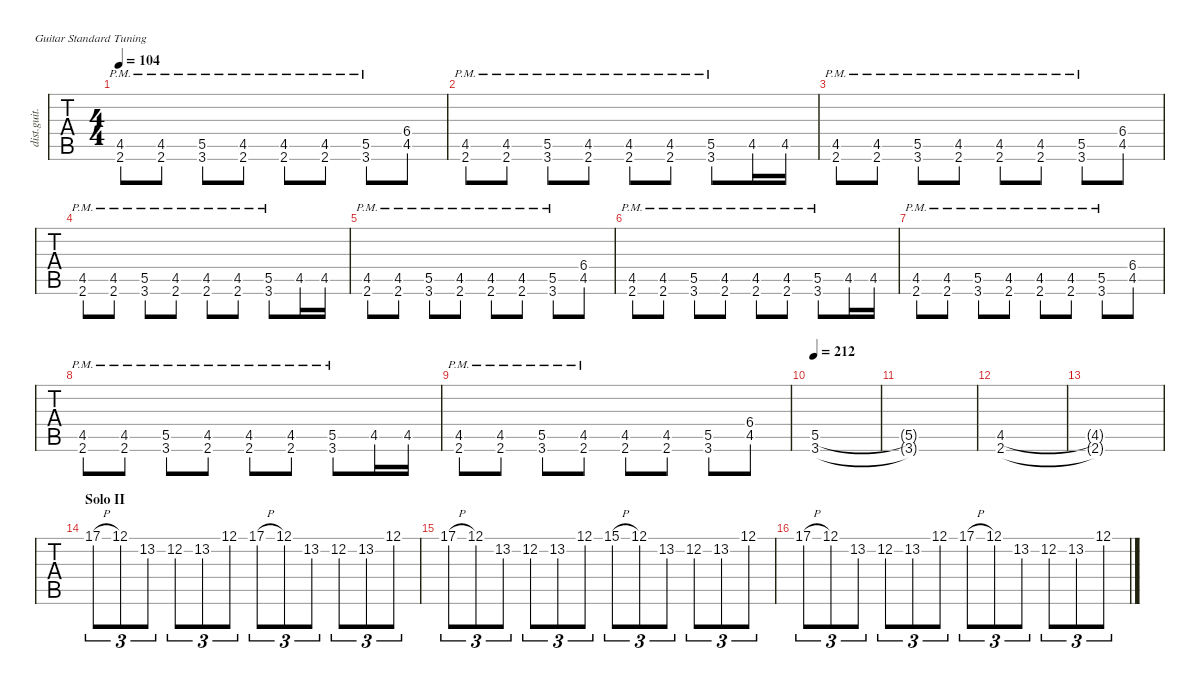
\defaultSystemsLayout 4
\hideDynamics
\bracketExtendMode nobrackets
\track ("Rhythm Guitar (James)" "dist.guit.") {defaultSystemsLayout 4 multiBarRest instrument distortionguitar}
\staff {tabs}
\tuning (E4 B3 G3 D3 A2 E2)
\ts (4 4)
\tempo 104
\clef g2
\ks c
(2.6{pm acc #} 4.5{pm acc #}).8{dy f} (2.6{pm acc #} 4.5{pm acc #}).8 (3.6{pm} 5.5{pm}).8 (2.6{pm acc #} 4.5{pm acc #}).8 (2.6{pm acc #} 4.5{pm acc #}).8 (2.6{pm acc #} 4.5{pm acc #}).8 (3.6{pm} 5.5{pm}).8 (4.5{acc #} 6.4{acc #}).8 |
(2.6{pm acc #} 4.5{pm acc #}).8 (2.6{pm acc #} 4.5{pm acc #}).8 (3.6{pm} 5.5{pm}).8 (2.6{pm acc #} 4.5{pm acc #}).8 (2.6{pm acc #} 4.5{pm acc #}).8 (2.6{pm acc #} 4.5{pm acc #}).8 (3.6{pm} 5.5{pm}).8 4.5{acc #}.16 4.5{acc #}.16 |
(2.6{pm acc #} 4.5{pm acc #}).8 (2.6{pm acc #} 4.5{pm acc #}).8 (3.6{pm} 5.5{pm}).8 (2.6{pm acc #} 4.5{pm acc #}).8 (2.6{pm acc #} 4.5{pm acc #}).8 (2.6{pm acc #} 4.5{pm acc #}).8 (3.6{pm} 5.5{pm}).8 (4.5{acc #} 6.4{acc #}).8 |
(2.6{pm acc #} 4.5{pm acc #}).8 (2.6{pm acc #} 4.5{pm acc #}).8 (3.6{pm} 5.5{pm}).8 (2.6{pm acc #} 4.5{pm acc #}).8 (2.6{pm acc #} 4.5{pm acc #}).8 (2.6{pm acc #} 4.5{pm acc #}).8 (3.6{pm} 5.5{pm}).8 4.5{acc #}.16 4.5{acc #}.16 |
(2.6{pm acc #} 4.5{pm acc #}).8 (2.6{pm acc #} 4.5{pm acc #}).8 (3.6{pm} 5.5{pm}).8 (2.6{pm acc #} 4.5{pm acc #}).8 (2.6{pm acc #} 4.5{pm acc #}).8 (2.6{pm acc #} 4.5{pm acc #}).8 (3.6{pm} 5.5{pm}).8 (4.5{acc #} 6.4{acc #}).8 |
(2.6{pm acc #} 4.5{pm acc #}).8 (2.6{pm acc #} 4.5{pm acc #}).8 (3.6{pm} 5.5{pm}).8 (2.6{pm acc #} 4.5{pm acc #}).8 (2.6{pm acc #} 4.5{pm acc #}).8 (2.6{pm acc #} 4.5{pm acc #}).8 (3.6{pm} 5.5{pm}).8 4.5{acc #}.16 4.5{acc #}.16 |
(2.6{pm acc #} 4.5{pm acc #}).8 (2.6{pm acc #} 4.5{pm acc #}).8 (3.6{pm} 5.5{pm}).8 (2.6{pm acc #} 4.5{pm acc #}).8 (2.6{pm acc #} 4.5{pm acc #}).8 (2.6{pm acc #} 4.5{pm acc #}).8 (3.6{pm} 5.5{pm}).8 (4.5{acc #} 6.4{acc #}).8 |
(2.6{pm acc #} 4.5{pm acc #}).8 (2.6{pm acc #} 4.5{pm acc #}).8 (3.6{pm} 5.5{pm}).8 (2.6{pm acc #} 4.5{pm acc #}).8 (2.6{pm acc #} 4.5{pm acc #}).8 (2.6{pm acc #} 4.5{pm acc #}).8 (3.6{pm} 5.5{pm}).8 4.5{acc #}.16 4.5{acc #}.16 |
(2.6{pm acc #} 4.5{pm acc #}).8 (2.6{pm acc #} 4.5{pm acc #}).8 (3.6{pm} 5.5{pm}).8 (2.6{pm acc #} 4.5{pm acc #}).8 (2.6{acc #} 4.5{acc #}).8 (2.6{acc #} 4.5{acc #}).8 (3.6 5.5).8 (4.5{acc #} 6.4{acc #}).8 |
\tempo 212
(3.6 5.5).1 |
(3.6{t} 5.5{t}).1 |
(4.5{acc #} 2.6{acc #}).1 |
(2.6{t acc #} 4.5{t acc #}).1{dy mf} |
\section ("" "Solo II")
17.1{h}.8{tu (3 2)} 12.1.8{tu (3 2)} 13.2.8{tu (3 2)} 12.2.8{tu (3 2)} 13.2.8{tu (3 2)} 12.1.8{tu (3 2)} 17.1{h}.8{tu (3 2)} 12.1.8{tu (3 2)} 13.2.8{tu (3 2)} 12.2.8{tu (3 2)} 13.2.8{tu (3 2)} 12.1.8{tu (3 2)} |
17.1{h}.8{tu (3 2)} 12.1.8{tu (3 2)} 13.2.8{tu (3 2)} 12.2.8{tu (3 2)} 13.2.8{tu (3 2)} 12.1.8{tu (3 2)} 15.1{h}.8{tu (3 2)} 12.1.8{tu (3 2)} 13.2.8{tu (3 2)} 12.2.8{tu (3 2)} 13.2.8{tu (3 2)} 12.1.8{tu (3 2)} |
17.1{h}.8{tu (3 2)} 12.1.8{tu (3 2)} 13.2.8{tu (3 2)} 12.2.8{tu (3 2)} 13.2.8{tu (3 2)} 12.1.8{tu (3 2)} 17.1{h}.8{tu (3 2)} 12.1.8{tu (3 2)} 13.2.8{tu (3 2)} 12.2.8{tu (3 2)} 13.2.8{tu (3 2)} 12.1.8{tu (3 2)}
